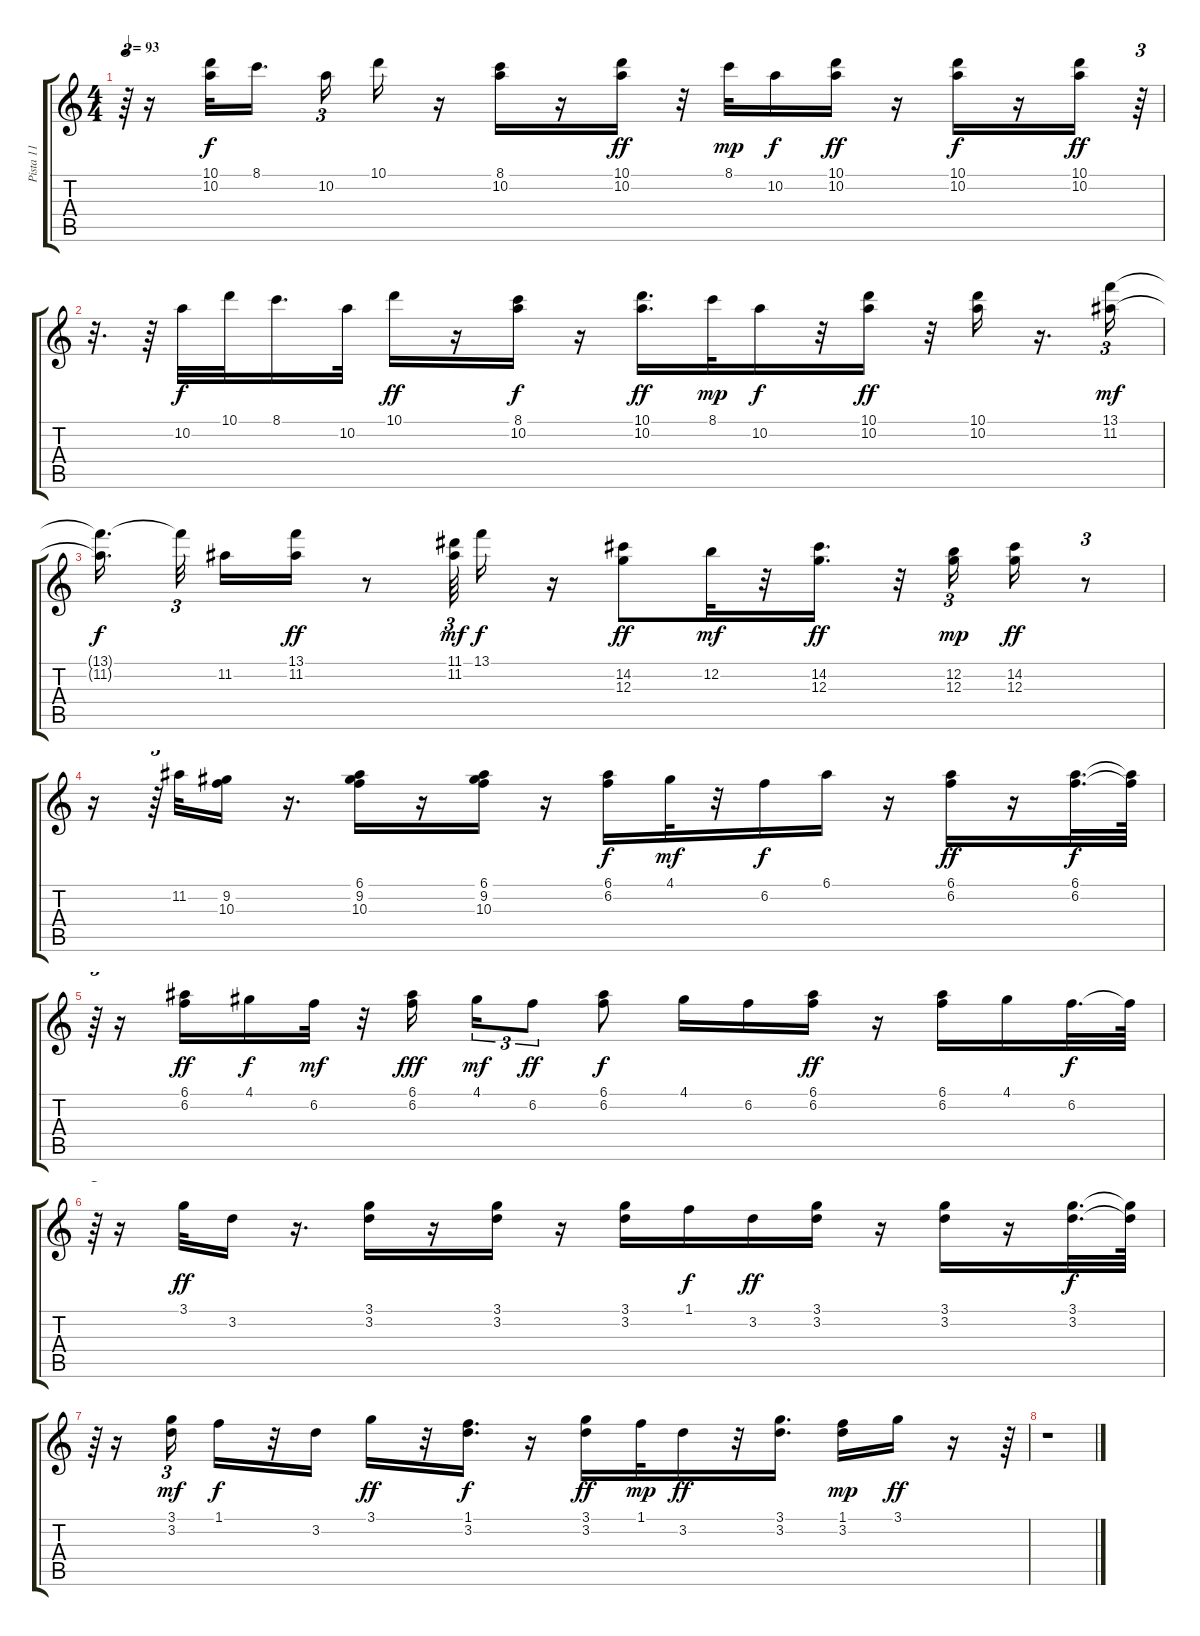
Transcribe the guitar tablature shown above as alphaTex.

\track ("Pista 11" "Pista 11") {instrument overdrivenguitar}
\staff {score tabs}
\tuning (E4 B3 G3 D3 A2 E2) {hide}
\ts (4 4)
\tempo 93
\clef g2
\ks c
r.64{tu (3 2) dy f} r.16 (10.1 10.2).32 8.1.16{d} 10.2.16{tu (3 2)} 10.1.16 r.16 (8.1 10.2).16 r.16 (10.1 10.2).16{dy ff} r.32 8.1.32{dy mp} 10.2.16{dy f} (10.1 10.2).16{dy ff} r.16 (10.1 10.2).16{dy f} r.16 (10.1 10.2).16{dy ff} r.64{tu (3 2)} |
r.32{d} r.64 10.2.32{dy f} 10.1.32 8.1.16{d} 10.2.32 10.1.16{dy ff} r.16 (8.1 10.2).16{dy f} r.16 (10.1 10.2).16{d dy ff} 8.1.32{dy mp} 10.2.16{dy f} r.32 (10.1 10.2).16{dy ff} r.32 (10.1 10.2).16 r.16{d} (13.1 11.2).16{tu (3 2) dy mf} |
(13.1{t} 11.2{t}).16{d dy f} 13.1{t}.32{tu (3 2)} 11.2.16 (13.1 11.2).16{dy ff} r.8 (11.1 11.2).64{tu (3 2) dy mf} 13.1.16{dy f} r.16 (14.2 12.3).8{dy ff} 12.2.32{dy mf} r.32 (14.2 12.3).16{d dy ff} r.32 (12.2 12.3).16{tu (3 2) dy mp} (14.2 12.3).16{dy ff} r.8{tu (3 2)} |
r.16 r.64{tu (3 2)} 11.2.32 (9.2 10.3).16 r.16{d} (6.1 9.2 10.3).16 r.16 (6.1 9.2 10.3).16 r.16 (6.1 6.2).16{dy f} 4.1.32{dy mf} r.32 6.2.16{dy f} 6.1.16 r.16 (6.1 6.2).16{dy ff} r.16 (6.1 6.2).32{d dy f} (6.1{t} 6.2{t}).64 |
r.64{tu (3 2)} r.16 (6.1 6.2).16{dy ff} 4.1.16{dy f} 6.2.32{dy mf} r.32 (6.1 6.2).16{dy fff} 4.1.16{tu (3 2) dy mf} 6.2.8{tu (3 2) dy ff} (6.1 6.2).8{dy f} 4.1.16 6.2.16 (6.1 6.2).16{dy ff} r.16 (6.1 6.2).16 4.1.16 6.2.32{d dy f} 6.2{t}.64 |
r.64{tu (3 2)} r.16 3.1.32{dy ff} 3.2.16 r.16{d} (3.1 3.2).16 r.16 (3.1 3.2).16 r.16 (3.1 3.2).16 1.1.16{dy f} 3.2.16{dy ff} (3.1 3.2).16 r.16 (3.1 3.2).16 r.16 (3.1 3.2).32{d dy f} (3.1{t} 3.2{t}).64 |
r.64{tu (3 2)} r.16 (3.1 3.2).16{tu (3 2) dy mf} 1.1.16{dy f} r.32 3.2.16 3.1.16{dy ff} r.32 (1.1 3.2).16{d dy f} r.16 (3.1 3.2).16{dy ff} 1.1.32{dy mp} 3.2.16{dy ff} r.32 (3.1 3.2).16{d} (1.1 3.2).16{dy mp} 3.1.16{dy ff} r.16 r.64{tu (3 2)} |
r.1
